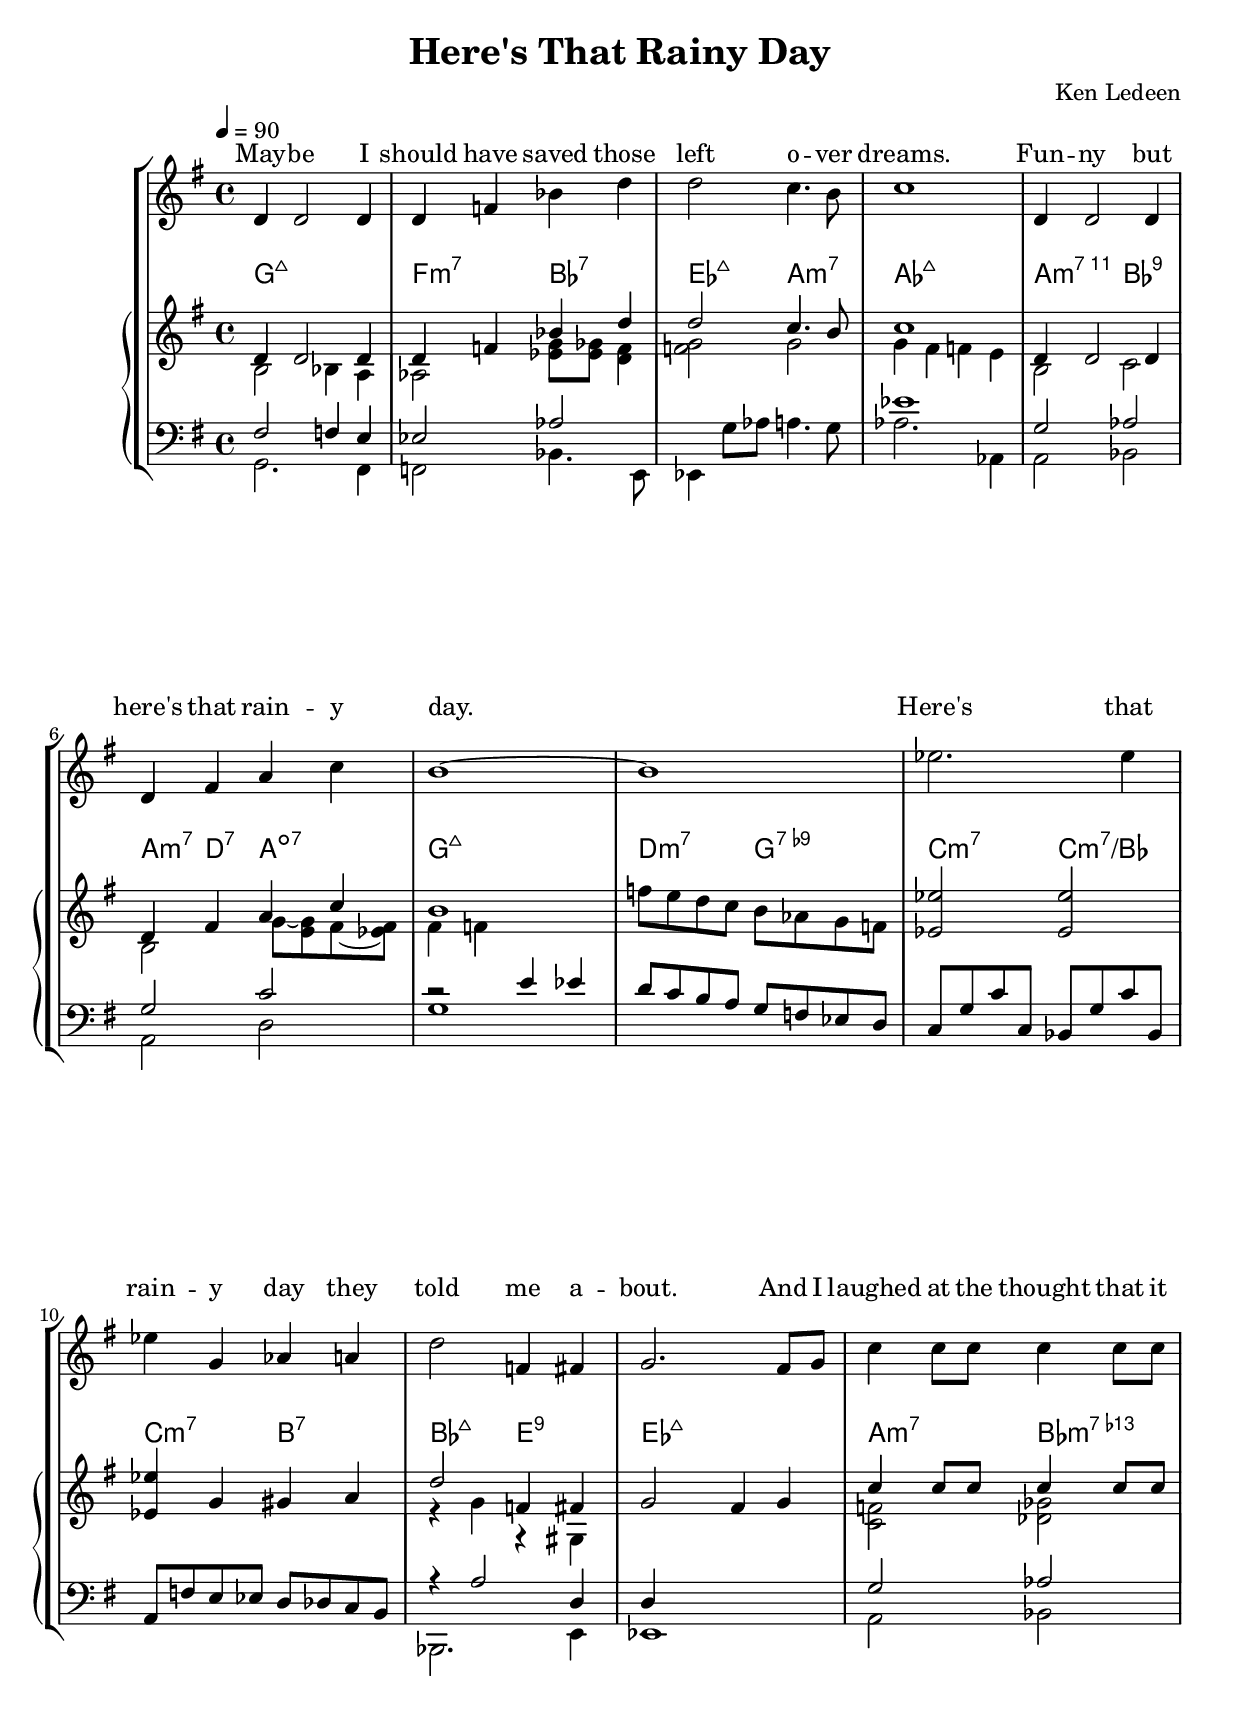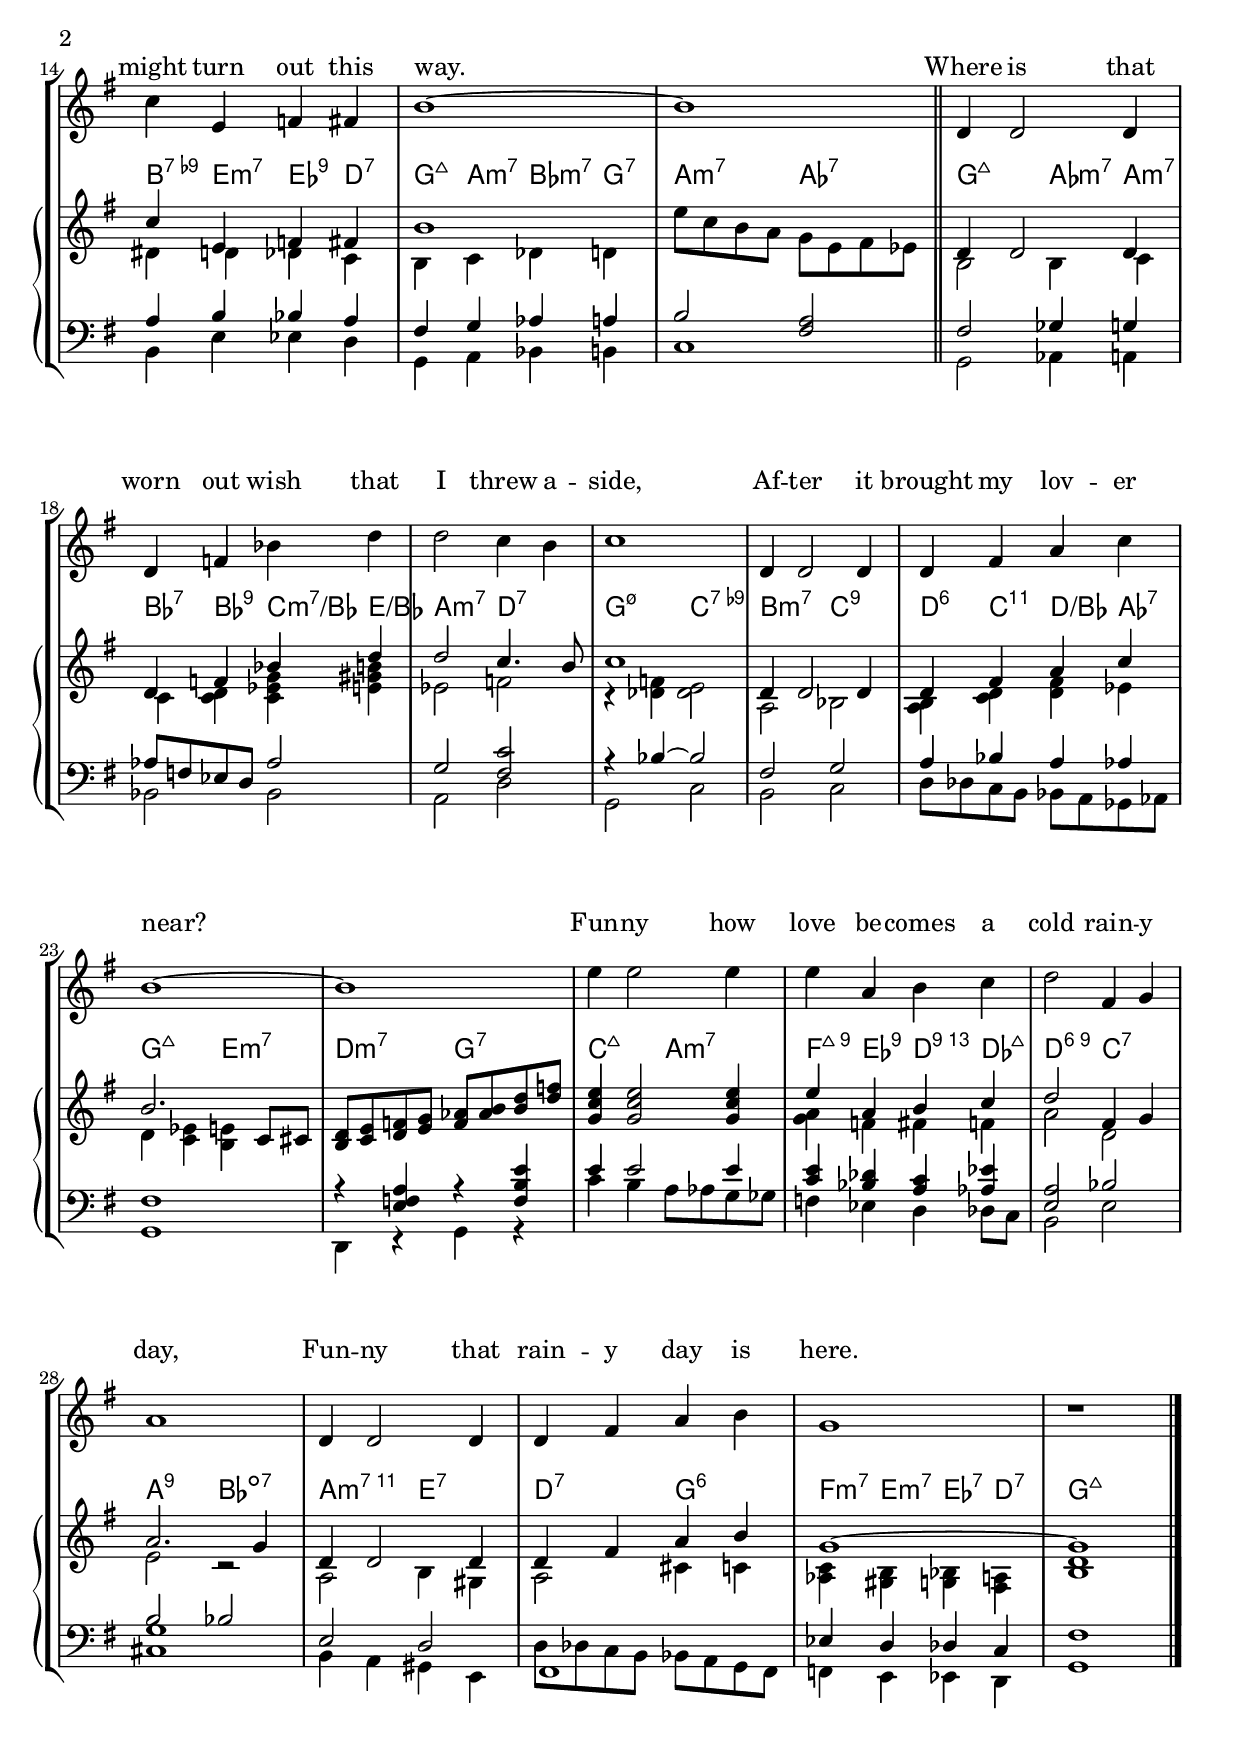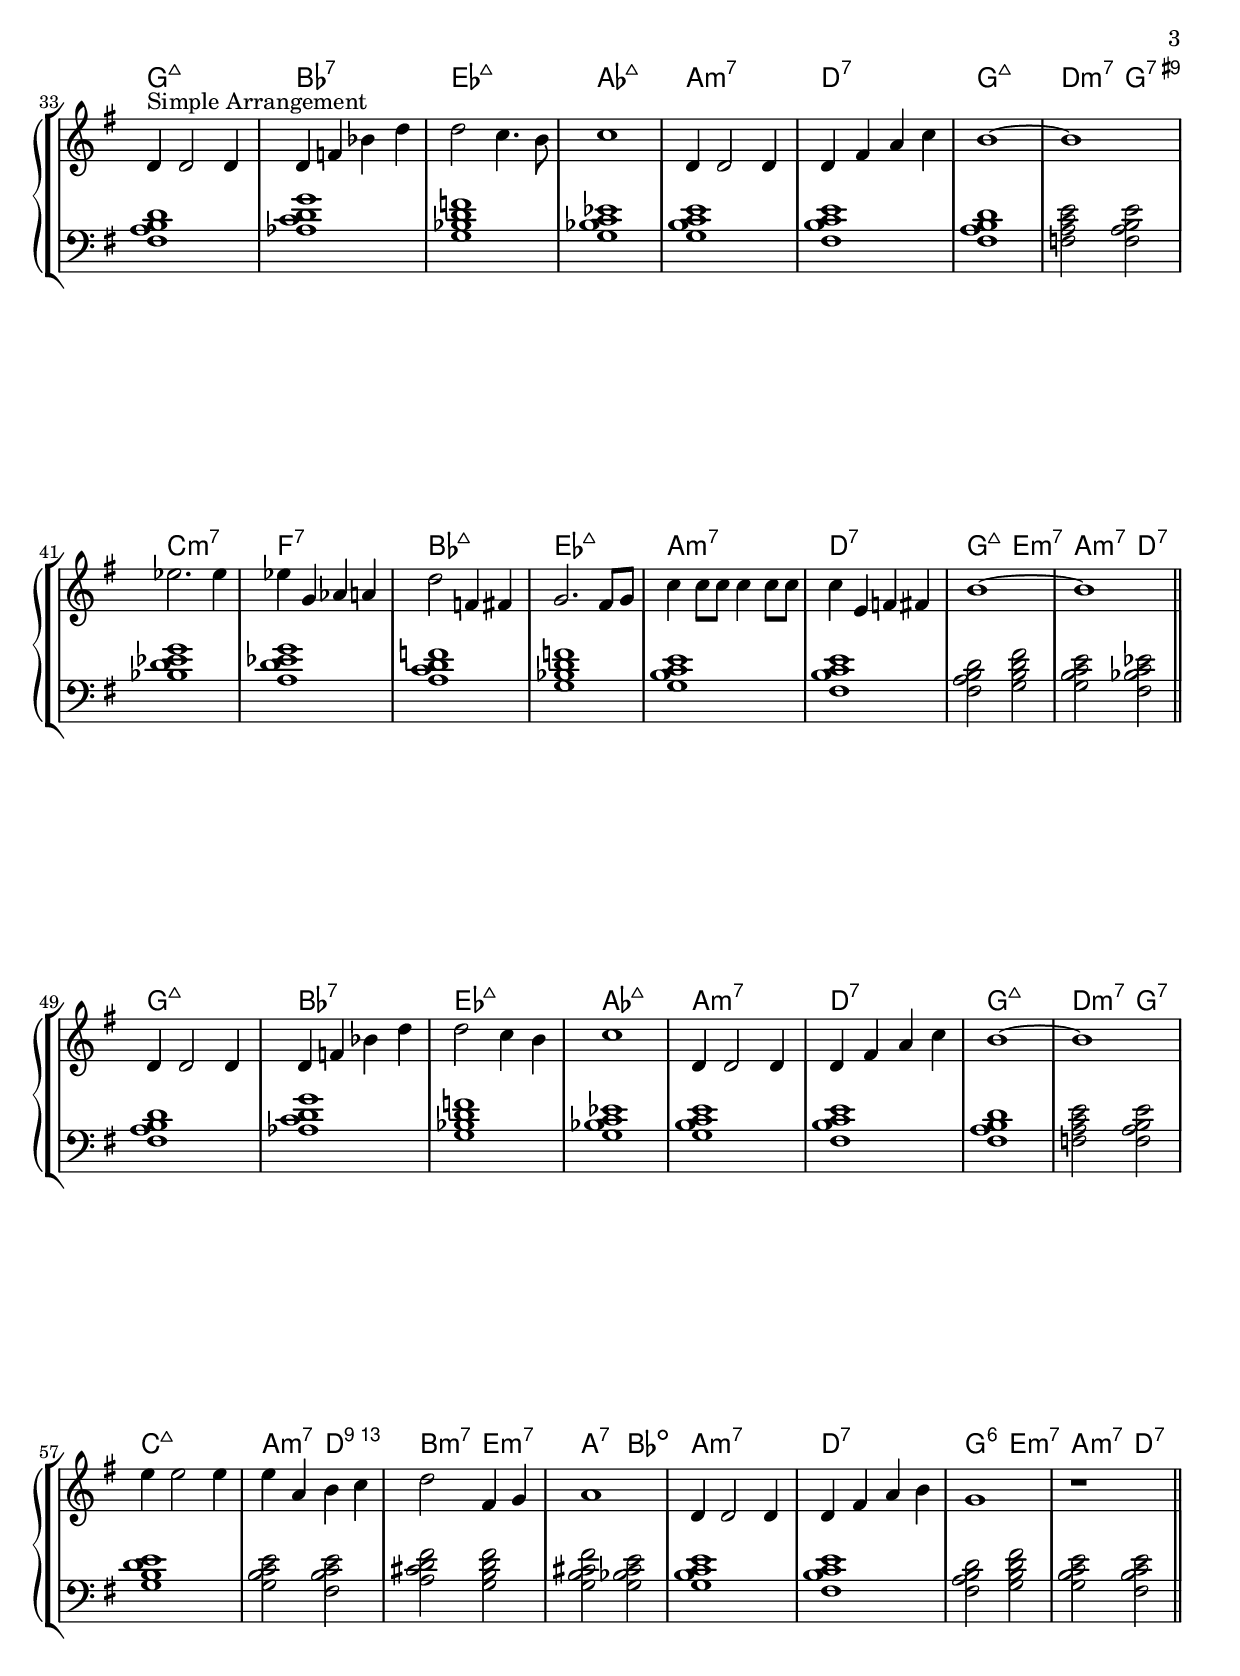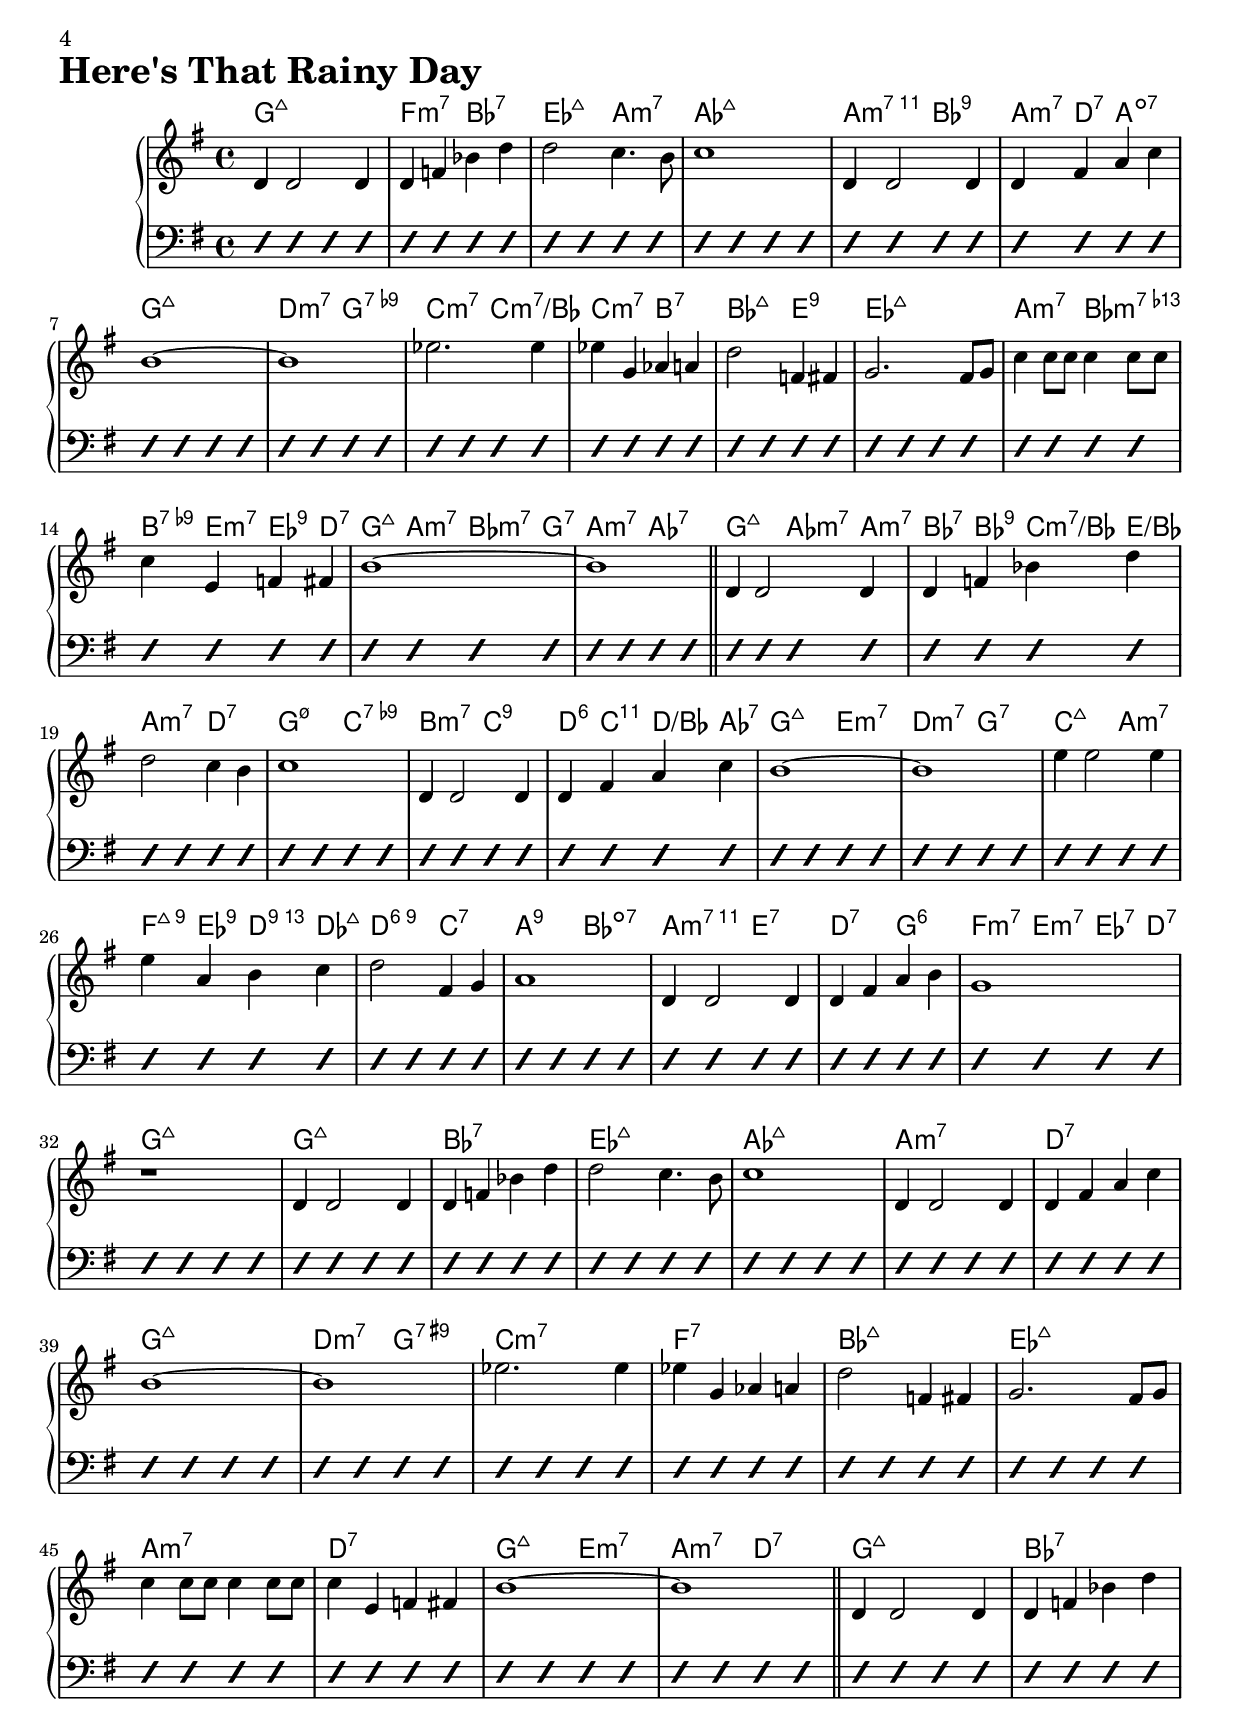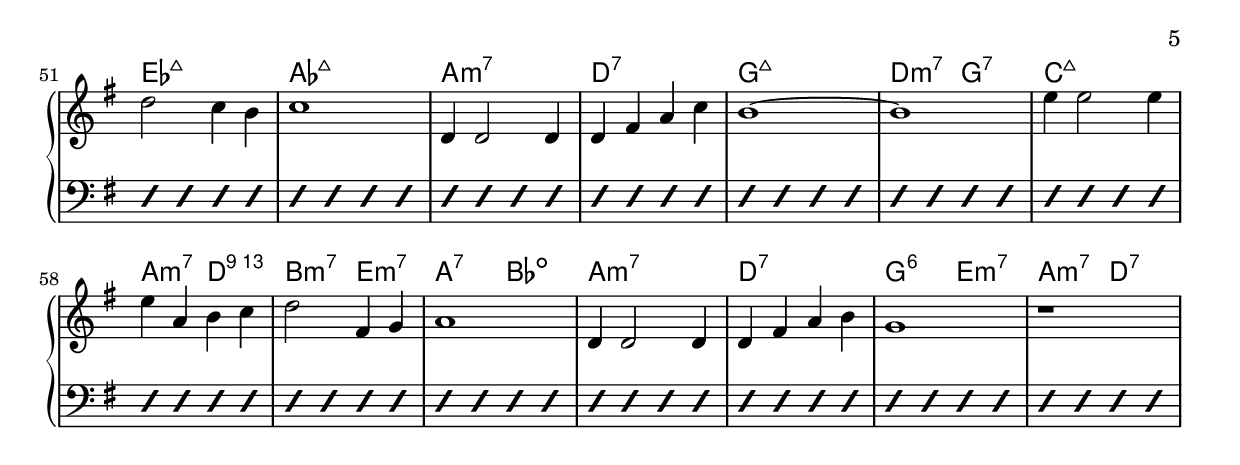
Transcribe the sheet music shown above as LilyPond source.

\version "2.18.2"
% 

\header { title = "Here's That Rainy Day" 
   arranger = "Ken Ledeen"	
}
heresLyrics = \lyricmode  {
                 May -- be   I  should have saved those left   o  --  ver  dreams. 
                 Fun -- ny  but here's that rain -- y day.
                
                 Here's that rain -- y day they told me a -- bout.
                 And I laughed at the thought that it might turn out this way.
                 
                 Where is that worn out wish that I threw a -- side,
                 Af -- ter it brought my lov -- er near?
                 Fun -- ny how love be -- comes a cold rain -- y day,
                 
                 Fun -- ny that rain -- y day is here.
}

leadSheetChords = \chordmode {
              g1:maj7 bes:7
              es:maj7 as:maj7
              a:min7 d:7
              g:maj7 d2:min7 g:7.9+
              c1:min7 f:7
              bes:maj7 ees:maj7
              a:min7 d:7 
              g2:maj7 e:min7 a:min7 d:7
              g1:maj7 bes:7
              es:maj7 as:maj7
              a:min7 d:7
              g:maj7 d2:min7 g:7
              c1:maj7 a2:min7 d:13
              b:min7 e:min7
              a2:7  bes:dim
              a1:min7 d:7
              g2:6 e:min7 a:min7 d:7
          }

baseChords = \chordmode {
             g1:maj7
             f2:min7 bes:7
             %g4:maj7 fis:min6 f:min7 e:7.5-
             %es2:9 bes:7.5+.9+ 
              es2:maj7 a:min7 aes1:maj7
              a2:min7.11  bes:9
              a4:min7 d:7 a2:dim7
              g1:maj7 d2:min7 g:7.9-
              c:min7  c:min7/bes
              c2:min7  b:7 
              bes2:maj7 e:9 ees1:maj7
              a2:min7 bes:min7.13-
              b4:7.9- e:min7 es:9 d:7
              g:maj 7 a:min7 bes:min7 g:7
              a2:min7 aes:7
              g2:maj7 as4:min7 a:min7
              
              bes4:7  bes:9 c:min7/bes e/bes
              a2:min7 d:7
              g:min7.5- c:7.9-
              b2:min7 c:9
              
              d4:6 c:11 d/bes aes:7

              g2:maj7 e:min7
              
              d2:min7 g:7
              c2:maj7 a2:min7 
              f4:maj9 es:9 d:13 des:maj7
              d2:6.9 c:7  
              a:9 bes:dim7
              
              a2:min7.11  e:7
              d:7 g2:6 
              f4:min7  e:min7 es:7 d:7
              g1:maj7
}
lead =  \relative c'    {
               d4 d2 d4 d f bes d
               d2 c4. b8 c1
               d,4 d2 d4 d fis a c b1~ b
               es2. es4 es g, as a d2 f,4 fis 
               g2.fis8 g
               c4 c8 c c4 c8 c 
               c4 e, f fis b1~ b
               \bar "||"
               d,4 d2 d4 d f bes d d2 c4 b c1 
               d,4 d2 d4 d fis a c b1~ b
               e4 e2 e4 e a, b c d2 fis,4 g a1 d,4 d2 d4 d fis a b g1
               r1
          }

%                                 HERE'S THAT RAIN DAY
%
%    Melody
%
%
melody =    \relative c'  {       %     VOICE 1                      VOICE 2
              << { d4  d2 d4 }             \\     { b8 bes  a4 as <ges as>}      >> 
              << { d'4 f bes d }             \\    { g,,8 c~ c4  g'8 ges g4 }           >>
               << { d'2 c4. b8 }            \\    { f2  g2}                    >>     
              << {  c1 }                       \\   { g4 fis  f es }                           >>             
              <<  {  d4 d2 d4 }            \\     { c1 }                              >>
              <<  { d4  fis a c}              \\     { <a,  >4  <c  > <e > <fis  > }      >> 
              <<  { <b> 1 }                       \\     {  d,4 es e2 }                                               >> 
              <<  {  }                          \\      { <f f'>8  e' <f, d'> c' b as g f }    >>
              <<  {   es'2.es4 }             \\     { es,2. es4 }      >>           
              <<  {  es'  g, as a  }         \\     { es }      >>
              <<  { d'2.  f,8 fis }           \\     { f2. gis,4 }      >> 
              <<  {  g'2. fis8 g  }         \\     { bes,4 c d2 }      >>
              <<  { c'4 c8 c c4 c8 c}    \\     {<c, e>2  <des f>2 }      >>
              <<  {  c'4 e, f fis  }         \\     { <dis fis>4 d des c }      >>
              <<  { b'1  }                    \\     { <b, e>4 c des d }      >>
              <<  {   }                        \\     {   <e e'>8 c' <d, b'> a' <des, as'> ges  <c, f> es}      >>
              <<  { d4^"Swing" d2 d4  }          \\     { b4 b bes  a  }      >>
              <<  { d4 f bes d   }        \\     { as,4 d <es g>4 <d ges>4  }      >>      
              <<  { d'2 c4. b8  }         \\     { <f g>2~ g2 }      >>    
              <<  { c1  }                    \\     {  }      >>
              <<  {  d,4 d2d4  }        \\     {  }      >>
              <<  {   d4 fis a c }        \\     {  }      >>
              <<  {   b1 }                  \\     {  }      >>   
              <<  {   }                    \\     { r8  f g as <g bes> <as b> <bes des> <b d>}      >>
              <<  {  e4 e2 e4 }          \\     {  }      >>
               <<  {e a, b c   }           \\     {  }      >>
               <<  { d2. fis,8 g   }      \\     {  }      >>  
               <<  {  a1 }      \\     {  }      >>
               <<  { d,4 d2 d4  }      \\     {  }      >>
               <<  {  d fis a b }      \\     {  }      >>
               <<  {  g1  }      \\     {  }      >>
               <<  { r1  }      \\     {  }      >> 
}		% end of PianoRH

comping = \relative c' {
  < fis, a b d>1    % Gmaj7
  <as c d g>       %Bb7
  <g bes d f>     % Eb maj7
  <g bes c es>    % Ab
  
  <g b c e>         % A min7
  < fis  b c e>     % D7
  <fis a b d>    % G maj 7
  
  <f a c e> 2
  <f a b e>
  
  < bes d es g>1    % C min7   measure 9
  < a d es g>     % F7
  <a c d f >     %Bb maj 7
  <g bes d f>    %Eb msj 7   measure 12
  
  <g b c e>  %A min7   Measure 13
  <fis b c e>   %D7
  <fis a b d>2    % G maj 7
  <g b d fis>   %E min 7
  <g b c e>   %A-7
  <fis bes c es >   %D7
  
  < fis a b d>1    % Gmaj7 measure 17
  <as c d g>       %Bb7
  <g bes d f>     % Eb maj7
  <g bes c es>    % Ab
  
   <g b c e>         % A min7    Measure 21
  < fis  b c e>     % D7
  <fis a b d>    % G maj 7
  
  <f a c e> 2     %D-7
  <f a b e>        %G7
  
  
  <g b d e>1    %C maj7   Measure 25
  <g b c e>2         % A min7  
  < fis  b c e>     % D7 
  <a cis d fis>2   %B-7
  <g b d fis>
  <g b cis fis>    %A7
  <g bes cis e>    %Bb dim
  
     <g b c e>1         % A min7    Measure 29
  < fis  b c e>     % D7
  <fis a b d>2    % G maj 7
  <g b d fis>   %E min 7
  <g b c e>   %A-7
  <fis b c e>   %D7  
  
}

pianoLH =  \relative c  {
        %     VOICE 1                      VOICE 2
        << {  fis8^"complex lh" f e4 es   d~ }    \\    {  g,4 fis f e       }     >>
        <<   { d'4 ges  \tuplet 3/2 { as8 c4  } d4   }  \\       {  \tuplet 3/2 { es,,8 bes' as~ }  as4 bes gis'8 e,  }    >> 
        <<  { r2 e''2     }  \\    { es,,4 g'8 as a4. g8 }  >>
      << { es' 2 gis,2 }  \\  { as2 e,2 }  >>
    << { r8 g'4. as2  }  \\  { <a, e'>2  <bes f'> }  >>
    << { }  \\  { <c e>8 b a g fis e es d }  >>
    
    <<    {   }       \\      {  g4 b'~ b8 g fis e}   >>
    <d d'>8 c' b  a g f es d 
    c8 g' c c, bes g' c bes, 
    a f' e es d des c b 
    
    
    << {  a'4 as g gis4 }  \\  {bes,2.  e,4 }  >>
    <es d'>2 <b' a'>4 <bes as'>  
    <a g'>2 <bes as'>  <b a'>4 <e b'> <es bes'> <d a'>
    
    <g, fis'> <a g'> <bes as'> <b a'>
    <c b'>4 <b a'> <bes as'> <a g'>
    
    <g fis'>4 <g f'>  <fis e'>2
    es'4 f, <bes as'>2
    es,4 < bes'' f'>4 <a e'>2
    <as es'>2  <e, d'>
    <a e' g>2 <bes f' as> 
    <c e>4 <fis a> <a c><c es> 
    <<    {  d1 }           \\     {  b2~ b8 g fis e}    >>
    d4 <fis c'> g8 fis e d
    c1
    a2 d4 c
    b2 e
    a, bes
    a1
    d
    g2 e2 a2 d,2
  
}    % end of pianoLH
simpleRH =   \relative c' {
          << { d4 d2 d4  }  \\  { b2 bes4 a    }  >>
          << { d f bes d   }  \\  { as,2  <g' es>8 <ges es>  <d f>4  }  >>
          << { d'2  c4. b8 }  \\  { <f g>2 g  }  >>
          << {  c1 }  \\  {  g4 fis f e }  >>
          << { d4 d2 d4  }  \\  { b2 c }  >>
          << { d4 fis a c  }  \\  {b,2 g'8~ <e g> fis~ <fis es>   }  >>
          << { b1   }  \\  { fis4 f}  >>
          << {   }  \\  { f'8 e d c b as g f}  >>
          << {  <es es'>2 <es es'> }  \\  {   }  >>
          << { <es es'>4 g  gis a  }  \\  {   }  >>
          << {  d2 f,4 fis  }  \\  { r4 g r gis,4  }  >>
          << { g'2 fis4 g  }  \\  {   }  >>
          << { c4 c8 c c4 c8 c  }  \\  { <c, f>2 <des ges>  }  >>
          << {  c'4 e, f fis }  \\  { dis4 d des c  }  >>
          << {   b'1}  \\  { b,4 c des d }  >>
          << {   }  \\  {  e'8 c b a g e fis es }  >>
          \bar "||"
          << { d4 d2 d4  }  \\  { b2 b4 c }  >>
          << { d4 f bes d  }  \\  { c,4 <c d> <c es g>4  <e gis b>}  >>
          << { d'2 c4. b8  }  \\  { es,2 f }  >>
          << {  c'1 }  \\  { r4 <des, f> <des e>2 }  >>
          << { d4 d2 d4  }  \\  { a2 bes  }  >>
          << { d4 fis a c  }  \\  { <a, b>4 <c d > <d fis> es  }  >>
          << {  b'2. c,8 cis}  \\  { d4 <c es> <b e>4  }  >>
          << { <b d>8 <c e> <d f> <e g>  <f as> <as b> < b d> < d f>  }  \\  { }  >>
          << {  <g,  c e>4 < g  c e>2 < g  c e>4 }  \\  {  }  >>
          << {  e'4 a, b c}  \\  { <g a> f fis f }  >>
          << { d'2 fis,4 g  }  \\  { a2 d,  }  >>
          << { a'2. g4  }  \\  {  e2 r  }  >>
          << { d4 d2 d4  }  \\  { a2 b4 gis  }  >>
          << { d'4 fis a b  }  \\  { a,2 cis4 c  }  >>
          << { g'1~  }  \\  { <as, c>4 <gis b> <g bes > <fis a> }  >>
          << { g'1}  \\  {  <b, d>1 }  >>
     }
simpleLH =   \relative c {
          << { fis2 f4 e  }  \\  { g,2. fis4  }  >>
          << { es'2 as2 }  \\  {  f,2 bes4. e,8 }  >>
          << {  }  \\  { es4 g'8 as a4. g8 }  >>
          << {  es'1 }  \\  {  as,2. as,4 }  >>
          << {  g'2 as }  \\  {a,2 bes  }  >>
          << { g'2 c }  \\  {  a,2 d }  >>
          << { r2 e'4 es  }  \\  {g,1   }  >>
          << { d'8 c b a g f es d }  \\  {   }  >>
          << { c8 g' c c, bes g' c bes,  }  \\  {   }  >>
          << { a f' e es d des c b  }  \\  {   }  >>
          << {  r4 a'2  d,4}  \\  { bes,2. e4 }  >>
          << { d'  }  \\  { es,1  }  >>
          << { g'2 as2  }  \\  { a,2 bes  }  >>
          << { a'4 b bes a }  \\  { b,4 e es d }  >>
          << { fis4 g as a  }  \\  { g,4 a bes b  }  >>
          << { b'2 <fis a> }  \\  { c1  }  >>
          << {  fis2 ges4 g  }  \\  {g,2 as4 a }  >>
          << { as'8 f es d as'2}  \\  { bes,2   bes2 }  >>
          << { g'2 <fis c'> }  \\  { a,2 d }  >>
          << { r4 bes'4~ bes2    }  \\  { g,2 c }  >>
          << { fis2 g  }  \\  {b,2 c  }  >>
          << {  a'4 bes  a4 as }  \\  { d,8 des c b bes a ges as}  >>
          << { fis'1 }  \\  {g,1   }  >>
          << { r4 < e' f a> r <f b e>  }  \\  { d,4 r  g r }  >>
          << { e''4 e2 e4  }  \\  {  c4 b a8 as g ges}  >>
          << { <c e>4 <bes des> <a c> <as es'> }  \\  {f4 es d des8 c  }  >>
          << { <a' e>2 bes  }  \\  { b,2 e }  >>
          << { b'2 bes }  \\  {<cis, g'>1    }  >>
          << {e2 d  }  \\  {  b4 a gis e }  >>
          << { fis1  }  \\  {  d'8 des c b bes a g fis }  >>
          << {  es'4 d  des c}  \\  { f,4 e  es d}  >>
          << {  fis'1}  \\  {g,1  }  >>
     }
%++++++++++++++++++++++++++++++++
%
% Scheme Function to generate a complete score 
%
%++++++++++++++++++++++++++++++++

scoreSection =
#(define-scheme-function (myTitle  myRight myLeft myChords) (string? ly:music? ly:music? ly:music?)
    #{
      \score {
          \header { piece = \markup{\fontsize #4 \bold #myTitle }}
           \new PianoStaff 
         <<
       \chords {#myChords }
           \new Staff { \key g \major #myRight }
           \new Staff  { \key g \major  \clef "bass"  #myLeft }  
         >>
     }  
    #})

alto = \relative c' {
     b2 bes4 a as d
     g8 fis f e
     f4 fis g2 g4 es d c
     r g as a b c
     
     e8 d es fis
     e2 es d1
     
}

slashBass = {
      \relative c {
            \override NoteHead.style = #'slash
            \hide Stem
            \repeat unfold 32 {  e4 e e e  }
        }
}

roots =  \relative c {
          g2 fis f bes es, a as as a a d d g, g d' g, c c f, fis4 f
          bes2. e,4 es2 es a a d, es4 d g2 d a' d,
          g fis f bes es, es as as 
          a bes d, d g g d g c, c a' d4 c
          b2 e, a bes a a d, d g e a d,
     }
     
walkingBass = \relative c {
     g4 g d' fis, f c' bes e, 
     es g a e' as, es' c g8 as
     a4 g fis e
     d d'8 a fis4 d
     g fis e es d as' g b
     c bes a g f a c b
     bes a g e
     es g c bes 
     a g' fis f
  
      e4 c b a 
     g4 f e bes' a es d fis
     
     g g,8 d'  g4 fis
     f  c'8 b bes4 e,
     es4 bes' a g
     as es' c bes
     a4 g fis e
     
     d4 a' e' a,
     as es' f des
     d as g b
     c g' c, b
     a es' d c
     b a g e
     a a' g bes,
     a a e' es
     d c b a 
     g f e as
     a es d fis
  
     
    
     
}

%============SCORE================
\score {
  \new StaffGroup 
  <<
     \new Staff = "leadstaff"
     {
          \key g \major
      \lead
          \addlyrics \with { alignAboveContext = "leadstaff" }\heresLyrics
          \bar "|."
          \break
  %         \lead
               
     }
         \new PianoStaff 
         <<
              \new ChordNames { \baseChords \leadSheetChords   }
         
         \new Staff 
           {
                  \tempo 4=90
                  \key g \major		
% % melody and bass

                 \simpleRH
  %             \lead
                 \bar "|."
                 \pageBreak

                 ^"Simple Arrangement"
               \lead
               \bar "||"
               \pageBreak
     
           }  % end of treble staff
% ++++++++++BASS STAFF++++++++++++++++
           \new Staff 
           {
                  \key g \major
                  \clef "bass"
                  \simpleLH
                  \comping     
           } % end of bass staff
      >>
 >>   % end of Staff Group
 
}    % end of score 1

\scoreSection "Here's That Rainy Day" {\lead \lead} {\slashBass \slashBass } { \baseChords \leadSheetChords}

     \layout {}